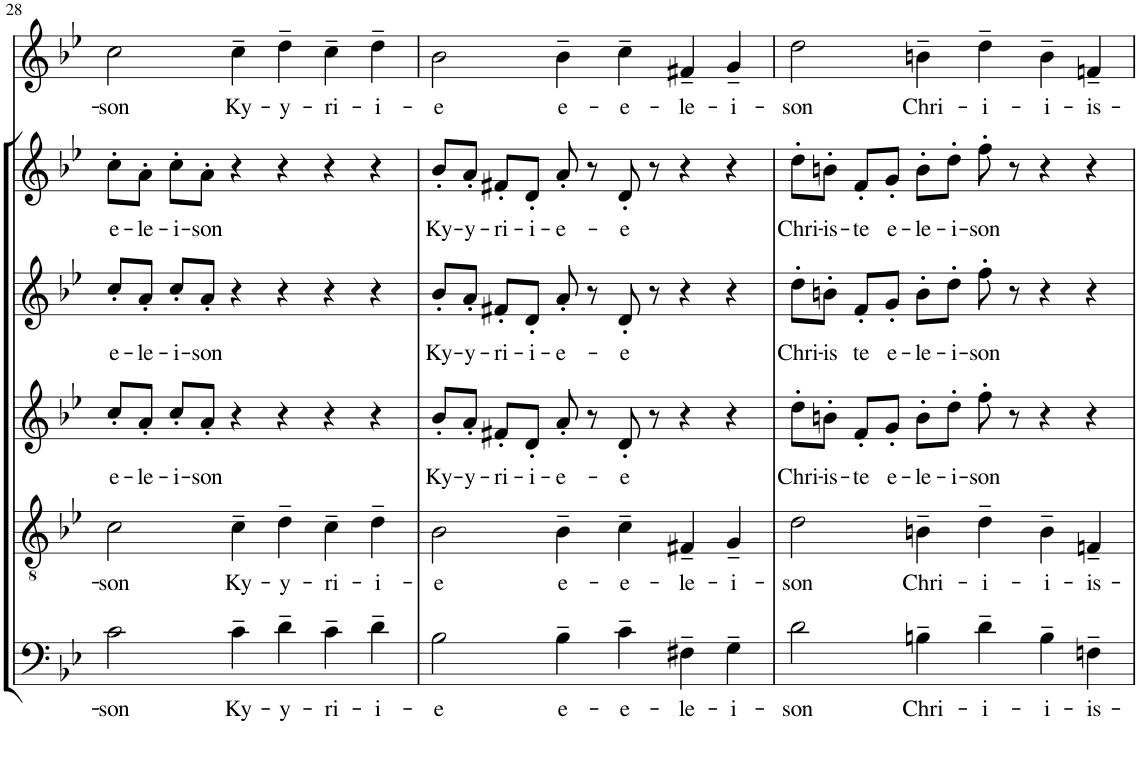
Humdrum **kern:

**kern	**text	**kern	**text	**kern	**text	**kern	**text	**kern	**text	**kern	**text
*part6	*part6	*part5	*part5	*part4	*part4	*part3	*part3	*part2	*part2	*part1	*part1
*staff6	*staff6	*staff5	*staff5	*staff4	*staff4	*staff3	*staff3	*staff2	*staff2	*staff1	*staff1
*I"Bassi	*	*I"Tenori	*	*I"Contralti I	*	*I"Contralti II	*	*I"Soprani	*	*I"Solo	*
!!LO:PB:g=z
*clefF4	*	*clefGv2	*	*clefG2	*	*clefG2	*	*clefG2	*	*clefG2	*
*	*	*	*	*	*	*	*	*Trd1c2	*	*Trd1c2	*
*k[b-e-]	*	*k[b-e-]	*	*k[b-e-]	*	*k[b-e-]	*	*k[b-e-]	*	*k[b-e-]	*
*B-:	*	*B-:	*	*B-:	*	*B-:	*	*B-:	*	*B-:	*
*M6/4	*	*M6/4	*	*M6/4	*	*M6/4	*	*M6/4	*	*M6/4	*
=28	=28	=28	=28	=28	=28	=28	=28	=28	=28	=28	=28
!	!LO:LY:b	!	!LO:LY:b	!	!LO:LY:b	!	!LO:LY:b	!	!LO:LY:b	!	!LO:LY:b
2c\	-son	2c\	-son	8cc'/L	e-	8cc'/L	e-	8cc'\L	e-	2cc\	-son
!	!	!	!	!	!LO:LY:b	!	!LO:LY:b	!	!LO:LY:b	!	!
.	.	.	.	8a'/J	-le-	8a'/J	-le-	8a'\J	-le-	.	.
!	!	!	!	!	!LO:LY:b	!	!LO:LY:b	!	!LO:LY:b	!	!
.	.	.	.	8cc'/L	-i-	8cc'/L	-i-	8cc'\L	-i-	.	.
!	!	!	!	!	!LO:LY:b	!	!LO:LY:b	!	!LO:LY:b	!	!
.	.	.	.	8a'/J	-son	8a'/J	-son	8a'\J	-son	.	.
!	!LO:LY:b	!	!LO:LY:b	!	!	!	!	!	!	!	!LO:LY:b
4c~\	Ky-	4c~\	Ky-	4r	.	4r	.	4r	.	4cc~\	Ky-
!	!LO:LY:b	!	!LO:LY:b	!	!	!	!	!	!	!	!LO:LY:b
4d~\	-y-	4d~\	-y-	4r	.	4r	.	4r	.	4dd~\	-y-
!	!LO:LY:b	!	!LO:LY:b	!	!	!	!	!	!	!	!LO:LY:b
4c~\	-ri-	4c~\	-ri-	4r	.	4r	.	4r	.	4cc~\	-ri-
!	!LO:LY:b	!	!LO:LY:b	!	!	!	!	!	!	!	!LO:LY:b
4d~\	-i-	4d~\	-i-	4r	.	4r	.	4r	.	4dd~\	-i-
=29	=29	=29	=29	=29	=29	=29	=29	=29	=29	=29	=29
!	!LO:LY:b	!	!LO:LY:b	!	!LO:LY:b	!	!LO:LY:b	!	!LO:LY:b	!	!LO:LY:b
2B-\	-e	2B-\	-e	8b-'/L	Ky-	8b-'/L	Ky-	8b-'/L	Ky-	2b-\	-e
!	!	!	!	!	!LO:LY:b	!	!LO:LY:b	!	!LO:LY:b	!	!
.	.	.	.	8a'/J	-y-	8a'/J	-y-	8a'/J	-y-	.	.
!	!	!	!	!	!LO:LY:b	!	!LO:LY:b	!	!LO:LY:b	!	!
.	.	.	.	8f#X'/L	-ri-	8f#X'/L	-ri-	8f#X'/L	-ri-	.	.
!	!	!	!	!	!LO:LY:b	!	!LO:LY:b	!	!LO:LY:b	!	!
.	.	.	.	8d'/J	-i-	8d'/J	-i-	8d'/J	-i-	.	.
!	!LO:LY:b	!	!LO:LY:b	!	!LO:LY:b	!	!LO:LY:b	!	!LO:LY:b	!	!LO:LY:b
4B-~\	e-	4B-~\	e-	8a'/	-e-	8a'/	-e-	8a'/	-e-	4b-~\	e-
.	.	.	.	8r	.	8r	.	8r	.	.	.
!	!LO:LY:b	!	!LO:LY:b	!	!LO:LY:b	!	!LO:LY:b	!	!LO:LY:b	!	!LO:LY:b
4c~\	-e-	4c~\	-e-	8d'/	-e	8d'/	-e	8d'/	-e	4cc~\	-e-
.	.	.	.	8r	.	8r	.	8r	.	.	.
!	!LO:LY:b	!	!LO:LY:b	!	!	!	!	!	!	!	!LO:LY:b
4F#X~\	-le-	4F#X~/	-le-	4r	.	4r	.	4r	.	4f#X~/	-le-
!	!LO:LY:b	!	!LO:LY:b	!	!	!	!	!	!	!	!LO:LY:b
4G~\	-i-	4G~/	-i-	4r	.	4r	.	4r	.	4g~/	-i-
=30	=30	=30	=30	=30	=30	=30	=30	=30	=30	=30	=30
!	!LO:LY:b	!	!LO:LY:b	!	!LO:LY:b	!	!LO:LY:b	!	!LO:LY:b	!	!LO:LY:b
2d\	-son	2d\	-son	8dd'\L	Chri-	8dd'\L	Chri-	8dd'\L	Chri-	2dd\	-son
!	!	!	!	!	!LO:LY:b	!	!LO:LY:b	!	!LO:LY:b	!	!
.	.	.	.	8bn'\J	-is-	8bn'\J	-is	8bn'\J	-is-	.	.
!	!	!	!	!	!LO:LY:b	!	!LO:LY:b	!	!LO:LY:b	!	!
.	.	.	.	8f'/L	-te	8f'/L	te	8f'/L	-te	.	.
!	!	!	!	!	!LO:LY:b	!	!LO:LY:b	!	!LO:LY:b	!	!
.	.	.	.	8g'/J	e-	8g'/J	e-	8g'/J	e-	.	.
!	!LO:LY:b	!	!LO:LY:b	!	!LO:LY:b	!	!LO:LY:b	!	!LO:LY:b	!	!LO:LY:b
4Bn~\	Chri-	4Bn~\	Chri-	8b'\L	-le-	8b'\L	-le-	8b'\L	-le-	4bn~\	Chri-
!	!	!	!	!	!LO:LY:b	!	!LO:LY:b	!	!LO:LY:b	!	!
.	.	.	.	8dd'\J	-i-	8dd'\J	-i-	8dd'\J	-i-	.	.
!	!LO:LY:b	!	!LO:LY:b	!	!LO:LY:b	!	!LO:LY:b	!	!LO:LY:b	!	!LO:LY:b
4d~\	-i-	4d~\	-i-	8ff'\	-son	8ff'\	-son	8ff'\	-son	4dd~\	-i-
.	.	.	.	8r	.	8r	.	8r	.	.	.
!	!LO:LY:b	!	!LO:LY:b	!	!	!	!	!	!	!	!LO:LY:b
4B~\	-i-	4B~\	-i-	4r	.	4r	.	4r	.	4b~\	-i-
!	!LO:LY:b	!	!LO:LY:b	!	!	!	!	!	!	!	!LO:LY:b
4Fn~\	-is-	4Fn~/	-is-	4r	.	4r	.	4r	.	4fn~/	-is-
=	=	=	=	=	=	=	=	=	=	=	=
*-	*-	*-	*-	*-	*-	*-	*-	*-	*-	*-	*-
